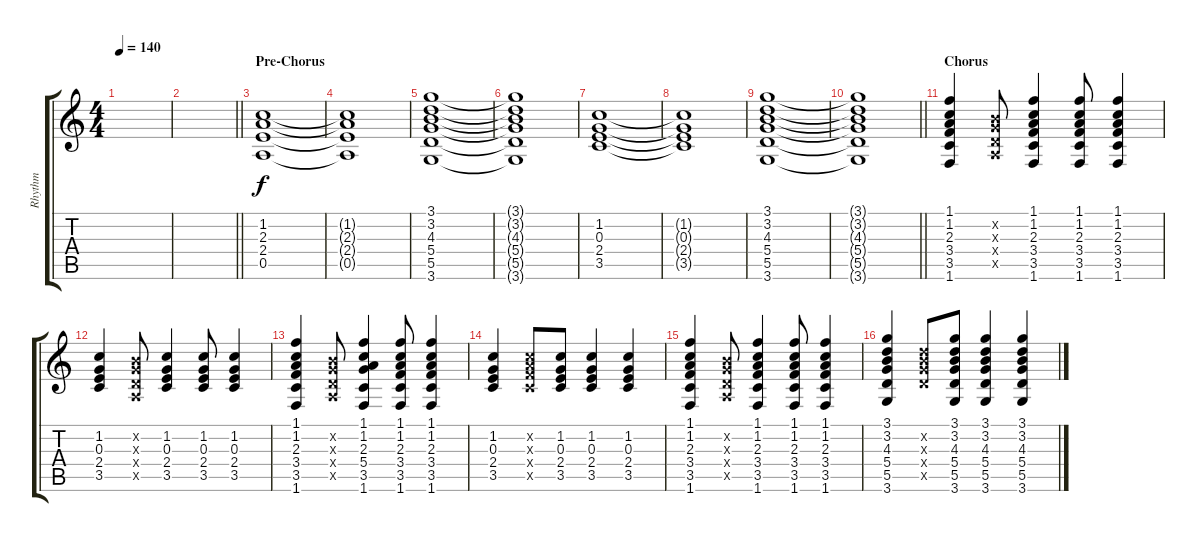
\track ("Rhythm" "Rhythm") {instrument electricguitarjazz}
\staff {score tabs}
\tuning (E4 B3 G3 D3 A2 E2) {hide}
\ts (4 4)
\tempo 140
\clef g2
\ks c
|
\barLineRight lightlight
|
\section ("" "Pre-Chorus")
(1.2 2.3 2.4 0.5).1 |
(1.2{t} 2.3{t} 2.4{t} 0.5{t}).1 |
(3.1 3.2 4.3 5.4 5.5 3.6).1 |
(3.1{t} 3.2{t} 4.3{t} 5.4{t} 5.5{t} 3.6{t}).1 |
(1.2 0.3 2.4 3.5).1 |
(1.2{t} 0.3{t} 2.4{t} 3.5{t}).1 |
(3.1 3.2 4.3 5.4 5.5 3.6).1 |
\barLineRight lightlight
(3.1{t} 3.2{t} 4.3{t} 5.4{t} 5.5{t} 3.6{t}).1 |
\section ("" "Chorus")
(1.1 1.2 2.3 3.4 3.5 1.6).4{volume 7} (0.2{x} 0.3{x} 0.4{x} 0.5{x}).8 (1.1 1.2 2.3 3.4 3.5 1.6).4 (1.1 1.2 2.3 3.4 3.5 1.6).8 (1.1 1.2 2.3 3.4 3.5 1.6).4 |
(1.2 0.3 2.4 3.5).4 (0.2{x} 0.3{x} 0.4{x} 0.5{x}).8 (1.2 0.3 2.4 3.5).4 (1.2 0.3 2.4 3.5).8 (1.2 0.3 2.4 3.5).4 |
(1.1 1.2 2.3 3.4 3.5 1.6).4 (0.2{x} 0.3{x} 0.4{x} 0.5{x}).8 (1.1 1.2 2.3 5.4 3.5 1.6).4 (1.1 1.2 2.3 3.4 3.5 1.6).8 (1.1 1.2 2.3 3.4 3.5 1.6).4 |
(1.2 0.3 2.4 3.5).4 (1.2{x} 2.3{x} 3.4{x} 3.5{x}).8 (1.2 0.3 2.4 3.5).8 (1.2 0.3 2.4 3.5).4 (1.2 0.3 2.4 3.5).4 |
(1.1 1.2 2.3 3.4 3.5 1.6).4{volume 7} (0.2{x} 0.3{x} 0.4{x} 0.5{x}).8 (1.1 1.2 2.3 3.4 3.5 1.6).4 (1.1 1.2 2.3 3.4 3.5 1.6).8 (1.1 1.2 2.3 3.4 3.5 1.6).4 |
(3.1 3.2 4.3 5.4 5.5 3.6).4 (3.2{x} 4.3{x} 5.4{x} 5.5{x}).8 (3.1 3.2 4.3 5.4 5.5 3.6).8 (3.1 3.2 4.3 5.4 5.5 3.6).4 (3.1 3.2 4.3 5.4 5.5 3.6).4
